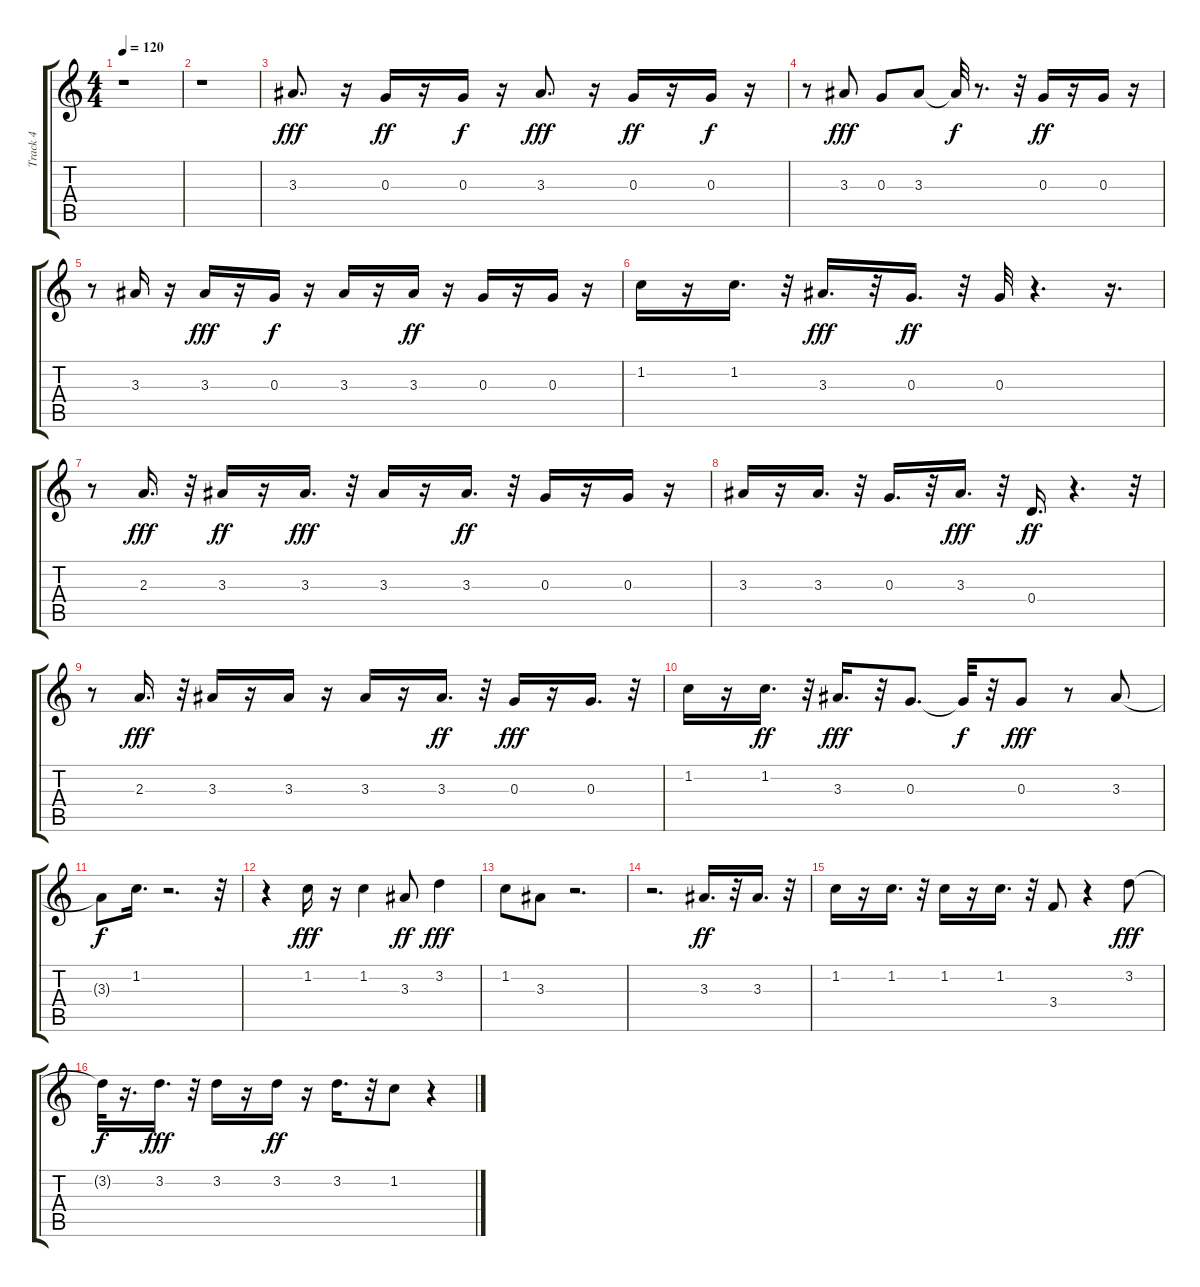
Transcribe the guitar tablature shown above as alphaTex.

\track ("Track 4" "Track 4") {instrument acousticguitarsteel}
\staff {score tabs}
\tuning (E4 B3 G3 D3 A2 E2) {hide}
\ts (4 4)
\tempo 120
\clef g2
\ks c
r.1{dy fff} |
r.1 |
3.3.8{d} r.16 0.3.16{dy ff} r.16 0.3.16{dy f} r.16 3.3.8{d dy fff} r.16 0.3.16{dy ff} r.16 0.3.16{dy f} r.16 |
r.8 3.3.8{dy fff} 0.3.8 3.3.8 3.3{t}.32{dy f} r.8{d} r.32 0.3.16{dy ff} r.16 0.3.16 r.16 |
r.8 3.3.16 r.16 3.3.16{dy fff} r.16 0.3.16{dy f} r.16 3.3.16 r.16 3.3.16{dy ff} r.16 0.3.16 r.16 0.3.16 r.16 |
1.2.16 r.16 1.2.16{d} r.32 3.3.16{d dy fff} r.32 0.3.16{d dy ff} r.32 0.3.32 r.4{d} r.16{d} |
r.8 2.3.16{d dy fff} r.32 3.3.16{dy ff} r.16 3.3.16{d dy fff} r.32 3.3.16 r.16 3.3.16{d dy ff} r.32 0.3.16 r.16 0.3.16 r.16 |
3.3.16 r.16 3.3.16{d} r.32 0.3.16{d} r.32 3.3.16{d dy fff} r.32 0.4.16{d dy ff} r.4{d} r.32 |
r.8 2.3.16{d dy fff} r.32 3.3.16 r.16 3.3.16 r.16 3.3.16 r.16 3.3.16{d dy ff} r.32 0.3.16{dy fff} r.16 0.3.16{d} r.32 |
1.2.16 r.16 1.2.16{d dy ff} r.32 3.3.16{d dy fff} r.32 0.3.8{d} 0.3{t}.32{dy f} r.32 0.3.8{dy fff} r.8 3.3.8 |
3.3{t}.8{dy f} 1.2.16{d} r.2{d} r.32 |
r.4 1.2.16{dy fff} r.16 1.2.4 3.3.8{dy ff} 3.2.4{dy fff} |
1.2.8 3.3.8 r.2{d} |
r.2{d} 3.3.16{d dy ff} r.32 3.3.16{d} r.32 |
1.2.16 r.16 1.2.16{d} r.32 1.2.16 r.16 1.2.16{d} r.32 3.4.8 r.4 3.2.8{dy fff} |
3.2{t}.32{dy f} r.16{d} 3.2.16{d dy fff} r.32 3.2.16 r.16 3.2.16{dy ff} r.16 3.2.16{d} r.32 1.2.8 r.4
